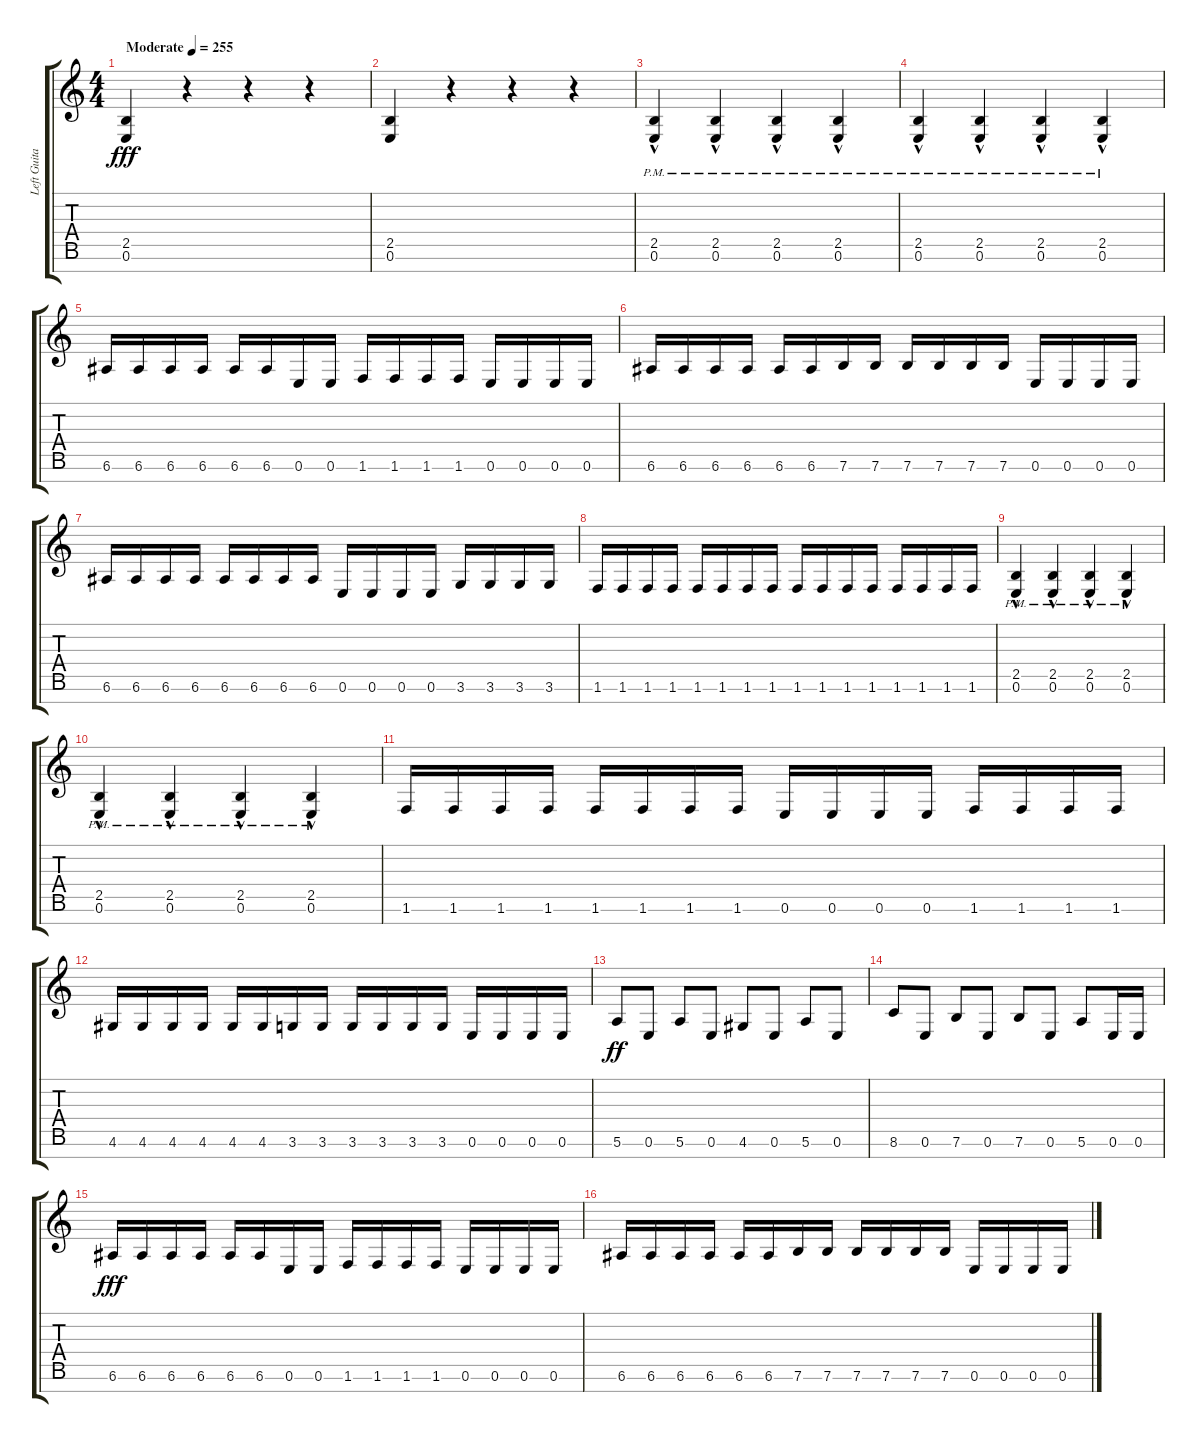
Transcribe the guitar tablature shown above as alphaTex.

\track ("Left Guitar" "Left Guita") {instrument distortionguitar}
\staff {score tabs}
\tuning (E4 B3 G3 D3 A2 E2 B1) {hide}
\ts (4 4)
\tempo (255 "Moderate")
\clef g2
\ks c
(2.5 0.6).4{dy fff instrument distortionguitar} r.4 r.4 r.4 |
(2.5 0.6).4 r.4 r.4 r.4 |
(2.5{hac pm} 0.6{hac pm}).4 (2.5{hac pm} 0.6{hac pm}).4 (2.5{hac pm} 0.6{hac pm}).4 (2.5{hac pm} 0.6{hac pm}).4 |
(2.5{hac pm} 0.6{hac pm}).4 (2.5{hac pm} 0.6{hac pm}).4 (2.5{hac pm} 0.6{hac pm}).4 (2.5{hac pm} 0.6{hac pm}).4 |
6.6.16 6.6.16 6.6.16 6.6.16 6.6.16 6.6.16 0.6.16 0.6.16 1.6.16 1.6.16 1.6.16 1.6.16 0.6.16 0.6.16 0.6.16 0.6.16 |
6.6.16 6.6.16 6.6.16 6.6.16 6.6.16 6.6.16 7.6.16 7.6.16 7.6.16 7.6.16 7.6.16 7.6.16 0.6.16 0.6.16 0.6.16 0.6.16 |
6.6.16 6.6.16 6.6.16 6.6.16 6.6.16 6.6.16 6.6.16 6.6.16 0.6.16 0.6.16 0.6.16 0.6.16 3.6.16 3.6.16 3.6.16 3.6.16 |
1.6.16 1.6.16 1.6.16 1.6.16 1.6.16 1.6.16 1.6.16 1.6.16 1.6.16 1.6.16 1.6.16 1.6.16 1.6.16 1.6.16 1.6.16 1.6.16 |
(2.5{hac pm} 0.6{hac pm}).4 (2.5{hac pm} 0.6{hac pm}).4 (2.5{hac pm} 0.6{hac pm}).4 (2.5{hac pm} 0.6{hac pm}).4 |
(2.5{hac pm} 0.6{hac pm}).4 (2.5{hac pm} 0.6{hac pm}).4 (2.5{hac pm} 0.6{hac pm}).4 (2.5{hac pm} 0.6{hac pm}).4 |
1.6.16 1.6.16 1.6.16 1.6.16 1.6.16 1.6.16 1.6.16 1.6.16 0.6.16 0.6.16 0.6.16 0.6.16 1.6.16 1.6.16 1.6.16 1.6.16 |
4.6.16 4.6.16 4.6.16 4.6.16 4.6.16 4.6.16 3.6.16 3.6.16 3.6.16 3.6.16 3.6.16 3.6.16 0.6.16 0.6.16 0.6.16 0.6.16 |
5.6.8{dy ff} 0.6.8 5.6.8 0.6.8 4.6.8 0.6.8 5.6.8 0.6.8 |
8.6.8 0.6.8 7.6.8 0.6.8 7.6.8 0.6.8 5.6.8 0.6.16 0.6.16 |
6.6.16{dy fff} 6.6.16 6.6.16 6.6.16 6.6.16 6.6.16 0.6.16 0.6.16 1.6.16 1.6.16 1.6.16 1.6.16 0.6.16 0.6.16 0.6.16 0.6.16 |
6.6.16 6.6.16 6.6.16 6.6.16 6.6.16 6.6.16 7.6.16 7.6.16 7.6.16 7.6.16 7.6.16 7.6.16 0.6.16 0.6.16 0.6.16 0.6.16
